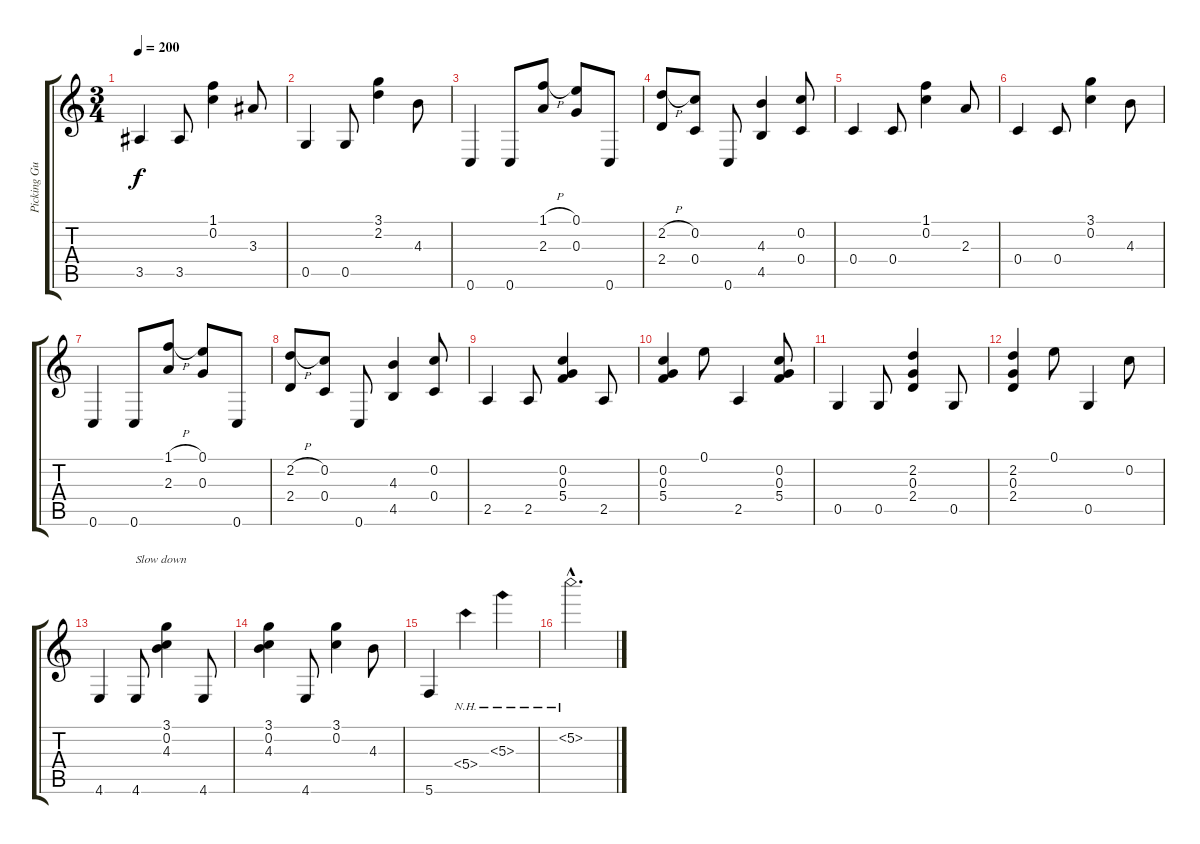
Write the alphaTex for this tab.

\track ("Picking Guitar" "Picking Gu") {instrument acousticguitarsteel}
\staff {score tabs}
\tuning (E4 C4 G3 C3 G2 C2) {hide}
\ts (3 4)
\tempo 200
\clef g2
\ks c
3.5.4{dy f} 3.5.8 (1.1 0.2).4 3.3.8 |
0.5.4 0.5.8 (3.1 2.2).4 4.3.8 |
0.6.4 0.6.8 (1.1{h} 2.3).8 (0.1 0.3).8 0.6.8 |
(2.2{h} 2.4).8 (0.2 0.4).8 0.6.8 (4.3 4.5).4 (0.2 0.4).8 |
0.4.4 0.4.8 (1.1 0.2).4 2.3.8 |
0.4.4 0.4.8 (3.1 0.2).4 4.3.8 |
0.6.4 0.6.8 (1.1{h} 2.3).8 (0.1 0.3).8 0.6.8 |
(2.2{h} 2.4).8 (0.2 0.4).8 0.6.8 (4.3 4.5).4 (0.2 0.4).8 |
2.5.4 2.5.8 (0.2 0.3 5.4).4 2.5.8 |
(0.2 0.3 5.4).4 0.1.8 2.5.4 (0.2 0.3 5.4).8 |
0.5.4 0.5.8 (2.2 0.3 2.4).4 0.5.8 |
(2.2 0.3 2.4).4 0.1.8 0.5.4 0.2.8 |
4.6.4 4.6.8{txt "Slow down"} (3.1 0.2 4.3).4 4.6.8 |
(3.1 0.2 4.3).4 4.6.8 (3.1 0.2).4 4.3.8 |
5.6.4 5.4{nh}.4 5.3{nh}.4 |
5.2{nh hac}.2{d}
